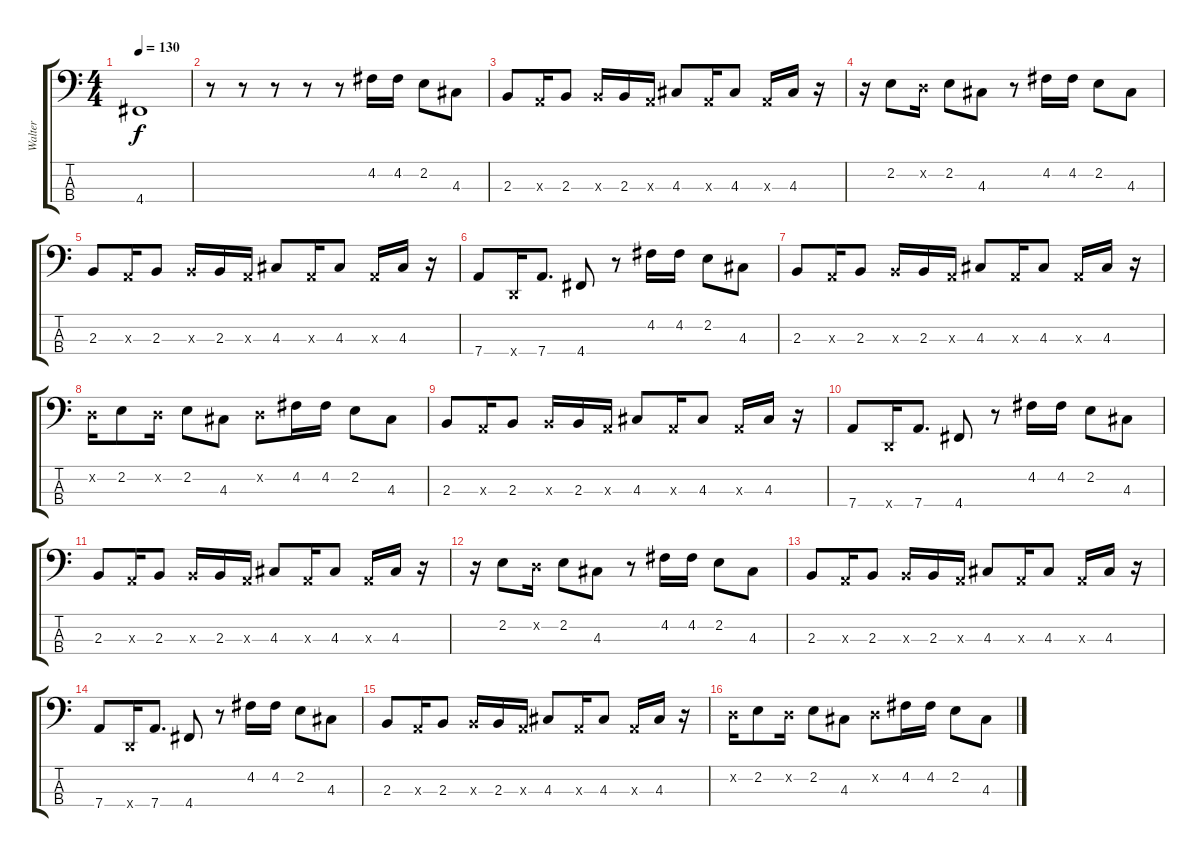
\track ("Walter" "Walter") {instrument electricbassfinger}
\staff {score tabs}
\tuning (G2 D2 A1 D1) {hide}
\ts (4 4)
\tempo 130
\clef f4
\ks c
4.4.1{dy f} |
r.8 r.8 r.8 r.8 r.8 4.2.16 4.2.16 2.2.8 4.3.8 |
2.3.8 0.3{x}.16 2.3.8 2.3{x}.16 2.3.16 0.3{x}.16 4.3.8 0.3{x}.16 4.3.8 0.3{x}.16 4.3.16 r.16 |
r.16 2.2.8 0.2{x}.16 2.2.8 4.3.8 r.8 4.2.16 4.2.16 2.2.8 4.3.8 |
2.3.8 0.3{x}.16 2.3.8 2.3{x}.16 2.3.16 0.3{x}.16 4.3.8 0.3{x}.16 4.3.8 0.3{x}.16 4.3.16 r.16 |
7.4.8 0.4{x}.16 7.4.8{d} 4.4.8 r.8 4.2.16 4.2.16 2.2.8 4.3.8 |
2.3.8 0.3{x}.16 2.3.8 2.3{x}.16 2.3.16 0.3{x}.16 4.3.8 0.3{x}.16 4.3.8 0.3{x}.16 4.3.16 r.16 |
0.2{x}.16 2.2.8 0.2{x}.16 2.2.8 4.3.8 0.2{x}.8 4.2.16 4.2.16 2.2.8 4.3.8 |
2.3.8 0.3{x}.16 2.3.8 2.3{x}.16 2.3.16 0.3{x}.16 4.3.8 0.3{x}.16 4.3.8 0.3{x}.16 4.3.16 r.16 |
7.4.8 0.4{x}.16 7.4.8{d} 4.4.8 r.8 4.2.16 4.2.16 2.2.8 4.3.8 |
2.3.8 0.3{x}.16 2.3.8 2.3{x}.16 2.3.16 0.3{x}.16 4.3.8 0.3{x}.16 4.3.8 0.3{x}.16 4.3.16 r.16 |
r.16 2.2.8 0.2{x}.16 2.2.8 4.3.8 r.8 4.2.16 4.2.16 2.2.8 4.3.8 |
2.3.8 0.3{x}.16 2.3.8 2.3{x}.16 2.3.16 0.3{x}.16 4.3.8 0.3{x}.16 4.3.8 0.3{x}.16 4.3.16 r.16 |
7.4.8 0.4{x}.16 7.4.8{d} 4.4.8 r.8 4.2.16 4.2.16 2.2.8 4.3.8 |
2.3.8 0.3{x}.16 2.3.8 2.3{x}.16 2.3.16 0.3{x}.16 4.3.8 0.3{x}.16 4.3.8 0.3{x}.16 4.3.16 r.16 |
0.2{x}.16 2.2.8 0.2{x}.16 2.2.8 4.3.8 0.2{x}.8 4.2.16 4.2.16 2.2.8 4.3.8
